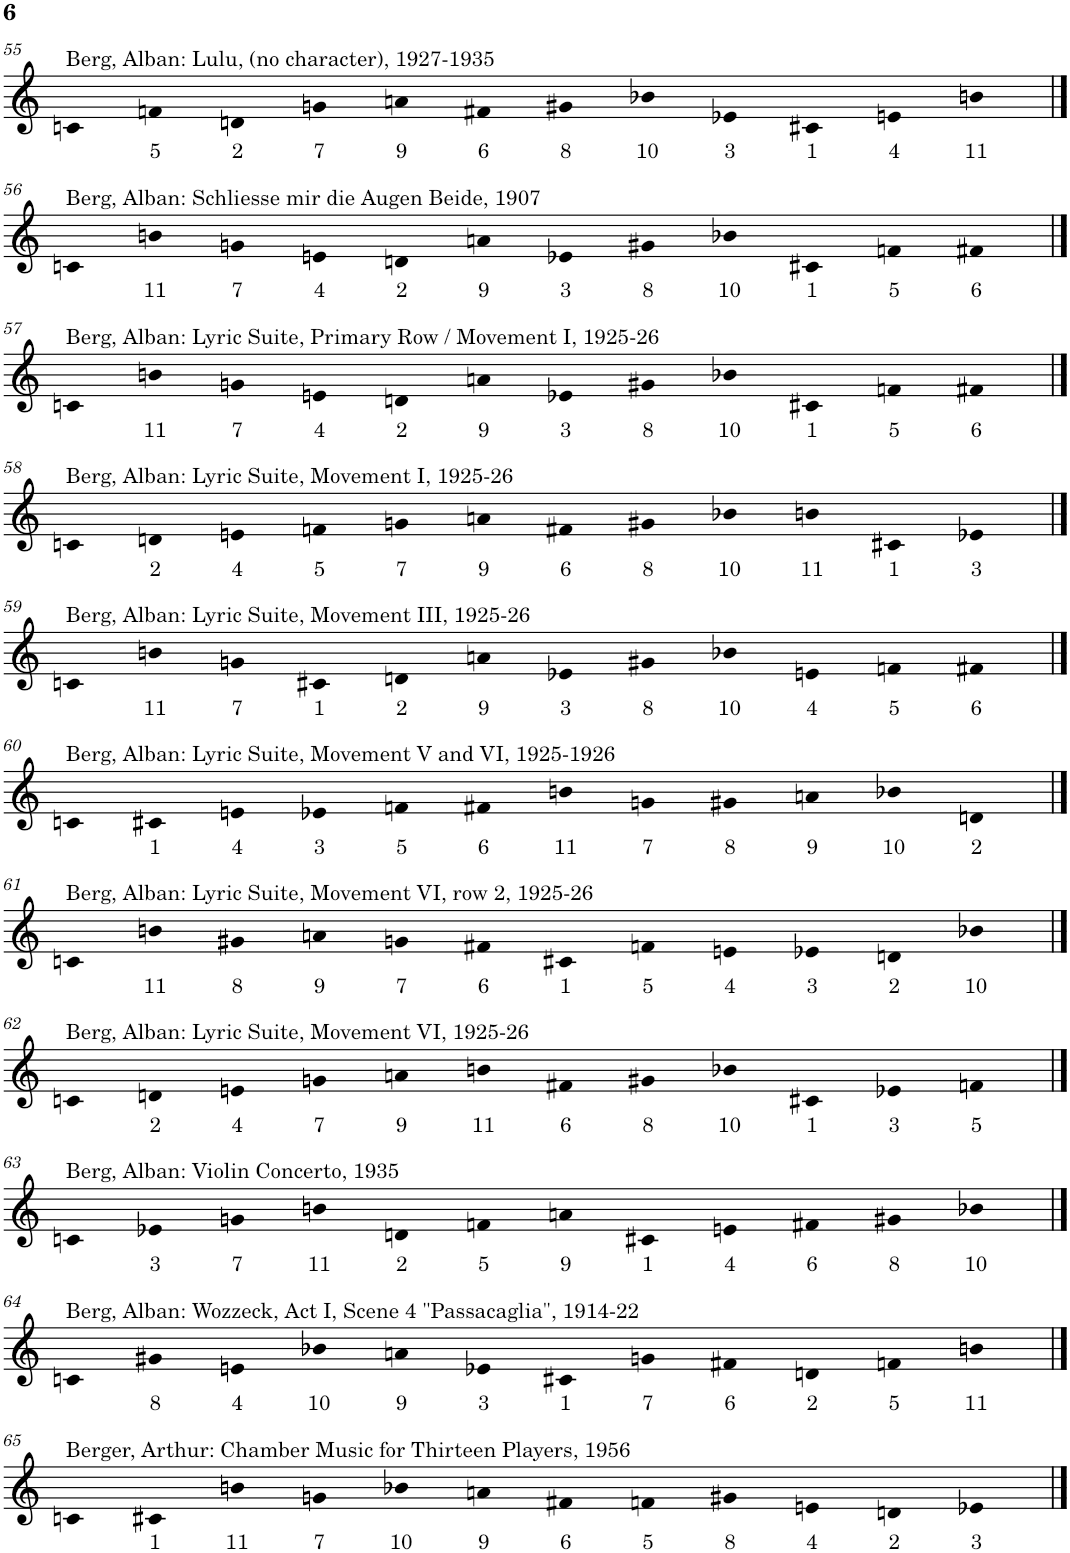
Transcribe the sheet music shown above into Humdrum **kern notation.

**kern	**text
*part1	*part1
*staff1	*staff1
*I"Piano	*
*I'Pno	*
!!LO:PB:g=z
*clefG2	*
*k[]	*
*M12/4	*
=55	=55
!LO:TX:a:t=Berg, Alban&colon; Lulu, (no character), 1927-1935	!
4cn	.
!	!LO:LY:b
4fn	5
!	!LO:LY:b
4dn	2
!	!LO:LY:b
4gn	7
!	!LO:LY:b
4an	9
!	!LO:LY:b
4f#X	6
!	!LO:LY:b
4g#X	8
!	!LO:LY:b
4b-X	10
!	!LO:LY:b
4e-X	3
!	!LO:LY:b
4c#X	1
!	!LO:LY:b
4en	4
!	!LO:LY:b
4bn	11
!!LO:LB:g=z
==56	==56
!LO:TX:a:t=Berg, Alban&colon; Schliesse mir die Augen Beide, 1907	!
4cn	.
!	!LO:LY:b
4bn	11
!	!LO:LY:b
4gn	7
!	!LO:LY:b
4en	4
!	!LO:LY:b
4dn	2
!	!LO:LY:b
4an	9
!	!LO:LY:b
4e-X	3
!	!LO:LY:b
4g#X	8
!	!LO:LY:b
4b-X	10
!	!LO:LY:b
4c#X	1
!	!LO:LY:b
4fn	5
!	!LO:LY:b
4f#X	6
!!LO:LB:g=z
==57	==57
!LO:TX:a:t=Berg, Alban&colon; Lyric Suite, Primary Row / Movement I, 1925-26	!
4cn	.
!	!LO:LY:b
4bn	11
!	!LO:LY:b
4gn	7
!	!LO:LY:b
4en	4
!	!LO:LY:b
4dn	2
!	!LO:LY:b
4an	9
!	!LO:LY:b
4e-X	3
!	!LO:LY:b
4g#X	8
!	!LO:LY:b
4b-X	10
!	!LO:LY:b
4c#X	1
!	!LO:LY:b
4fn	5
!	!LO:LY:b
4f#X	6
!!LO:LB:g=z
==58	==58
!LO:TX:a:t=Berg, Alban&colon; Lyric Suite, Movement I, 1925-26	!
4cn	.
!	!LO:LY:b
4dn	2
!	!LO:LY:b
4en	4
!	!LO:LY:b
4fn	5
!	!LO:LY:b
4gn	7
!	!LO:LY:b
4an	9
!	!LO:LY:b
4f#X	6
!	!LO:LY:b
4g#X	8
!	!LO:LY:b
4b-X	10
!	!LO:LY:b
4bn	11
!	!LO:LY:b
4c#X	1
!	!LO:LY:b
4e-X	3
!!LO:LB:g=z
==59	==59
!LO:TX:a:t=Berg, Alban&colon; Lyric Suite, Movement III, 1925-26	!
4cn	.
!	!LO:LY:b
4bn	11
!	!LO:LY:b
4gn	7
!	!LO:LY:b
4c#X	1
!	!LO:LY:b
4dn	2
!	!LO:LY:b
4an	9
!	!LO:LY:b
4e-X	3
!	!LO:LY:b
4g#X	8
!	!LO:LY:b
4b-X	10
!	!LO:LY:b
4en	4
!	!LO:LY:b
4fn	5
!	!LO:LY:b
4f#X	6
!!LO:LB:g=z
==60	==60
!LO:TX:a:t=Berg, Alban&colon; Lyric Suite, Movement V and VI, 1925-1926	!
4cn	.
!	!LO:LY:b
4c#X	1
!	!LO:LY:b
4en	4
!	!LO:LY:b
4e-X	3
!	!LO:LY:b
4fn	5
!	!LO:LY:b
4f#X	6
!	!LO:LY:b
4bn	11
!	!LO:LY:b
4gn	7
!	!LO:LY:b
4g#X	8
!	!LO:LY:b
4an	9
!	!LO:LY:b
4b-X	10
!	!LO:LY:b
4dn	2
!!LO:LB:g=z
==61	==61
!LO:TX:a:t=Berg, Alban&colon; Lyric Suite, Movement VI, row 2, 1925-26	!
4cn	.
!	!LO:LY:b
4bn	11
!	!LO:LY:b
4g#X	8
!	!LO:LY:b
4an	9
!	!LO:LY:b
4gn	7
!	!LO:LY:b
4f#X	6
!	!LO:LY:b
4c#X	1
!	!LO:LY:b
4fn	5
!	!LO:LY:b
4en	4
!	!LO:LY:b
4e-X	3
!	!LO:LY:b
4dn	2
!	!LO:LY:b
4b-X	10
!!LO:LB:g=z
==62	==62
!LO:TX:a:t=Berg, Alban&colon; Lyric Suite, Movement VI, 1925-26	!
4cn	.
!	!LO:LY:b
4dn	2
!	!LO:LY:b
4en	4
!	!LO:LY:b
4gn	7
!	!LO:LY:b
4an	9
!	!LO:LY:b
4bn	11
!	!LO:LY:b
4f#X	6
!	!LO:LY:b
4g#X	8
!	!LO:LY:b
4b-X	10
!	!LO:LY:b
4c#X	1
!	!LO:LY:b
4e-X	3
!	!LO:LY:b
4fn	5
!!LO:LB:g=z
==63	==63
!LO:TX:a:t=Berg, Alban&colon; Violin Concerto, 1935	!
4cn	.
!	!LO:LY:b
4e-X	3
!	!LO:LY:b
4gn	7
!	!LO:LY:b
4bn	11
!	!LO:LY:b
4dn	2
!	!LO:LY:b
4fn	5
!	!LO:LY:b
4an	9
!	!LO:LY:b
4c#X	1
!	!LO:LY:b
4en	4
!	!LO:LY:b
4f#X	6
!	!LO:LY:b
4g#X	8
!	!LO:LY:b
4b-X	10
!!LO:LB:g=z
==64	==64
!LO:TX:a:t=Berg, Alban&colon; Wozzeck, Act I, Scene 4 "Passacaglia", 1914-22	!
4cn	.
!	!LO:LY:b
4g#X	8
!	!LO:LY:b
4en	4
!	!LO:LY:b
4b-X	10
!	!LO:LY:b
4an	9
!	!LO:LY:b
4e-X	3
!	!LO:LY:b
4c#X	1
!	!LO:LY:b
4gn	7
!	!LO:LY:b
4f#X	6
!	!LO:LY:b
4dn	2
!	!LO:LY:b
4fn	5
!	!LO:LY:b
4bn	11
!!LO:LB:g=z
==65	==65
!LO:TX:a:t=Berger, Arthur&colon; Chamber Music for Thirteen Players, 1956	!
4cn	.
!	!LO:LY:b
4c#X	1
!	!LO:LY:b
4bn	11
!	!LO:LY:b
4gn	7
!	!LO:LY:b
4b-X	10
!	!LO:LY:b
4an	9
!	!LO:LY:b
4f#X	6
!	!LO:LY:b
4fn	5
!	!LO:LY:b
4g#X	8
!	!LO:LY:b
4en	4
!	!LO:LY:b
4dn	2
!	!LO:LY:b
4e-X	3
==	==
*-	*-
